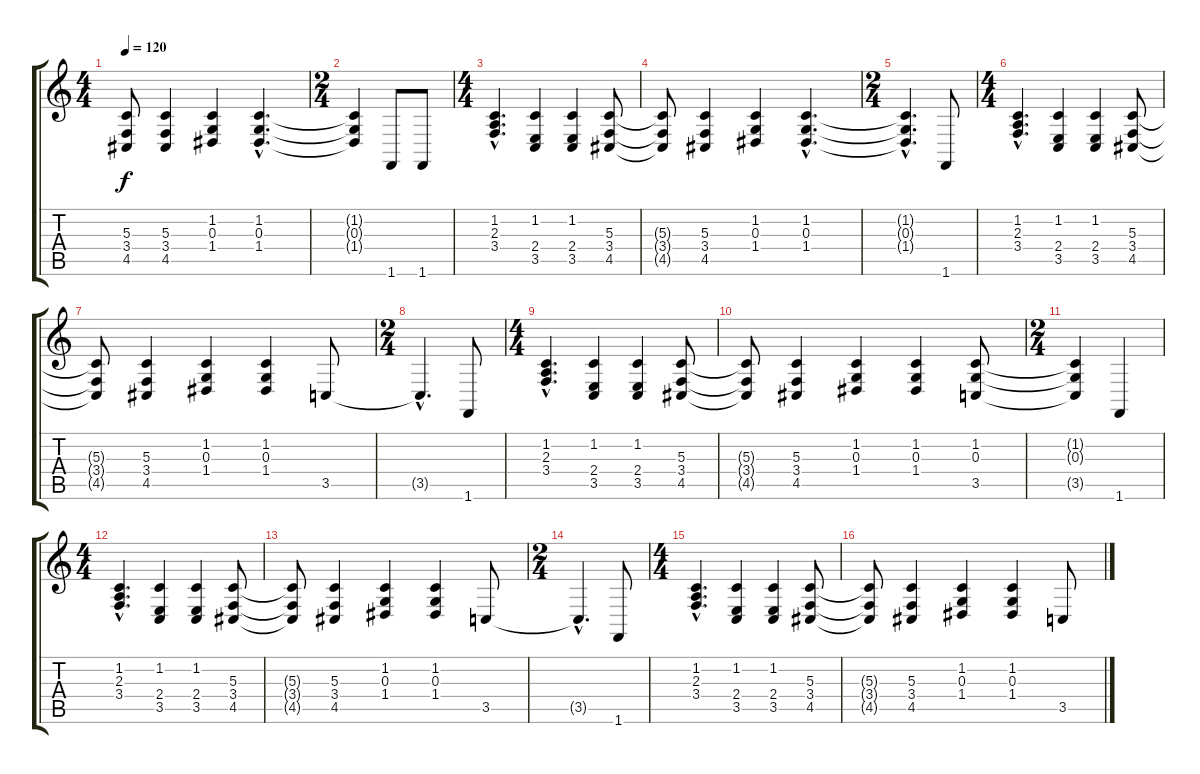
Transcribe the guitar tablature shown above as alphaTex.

\track "" {instrument harpsichord}
\staff {score tabs}
\tuning (E4 B3 G3 D3 A2 E2) {hide}
\ts (4 4)
\tempo 120
\clef g2
\ks c
(5.3{t} 3.4{t} 4.5{t}).8{dy f} (5.3 3.4 4.5).4 (1.2 0.3 1.4).4 (1.2{hac} 0.3{hac} 1.4{hac}).4{d} |
\ts (2 4)
(1.2{t} 0.3{t} 1.4{t}).4 1.6.8 1.6.8 |
\ts (4 4)
(1.2{hac} 2.3{hac} 3.4{hac}).4{d} (1.2 2.4 3.5).4 (1.2 2.4 3.5).4 (5.3 3.4 4.5).8 |
(5.3{t} 3.4{t} 4.5{t}).8 (5.3 3.4 4.5).4 (1.2 0.3 1.4).4 (1.2{hac} 0.3{hac} 1.4{hac}).4{d} |
\ts (2 4)
(1.2{hac t} 0.3{hac t} 1.4{hac t}).4{d} 1.6.8 |
\ts (4 4)
(1.2{hac} 2.3{hac} 3.4{hac}).4{d} (1.2 2.4 3.5).4 (1.2 2.4 3.5).4 (5.3 3.4 4.5).8 |
(5.3{t} 3.4{t} 4.5{t}).8 (5.3 3.4 4.5).4 (1.2 0.3 1.4).4 (1.2 0.3 1.4).4 3.5.8 |
\ts (2 4)
3.5{hac t}.4{d} 1.6.8 |
\ts (4 4)
(1.2{hac} 2.3{hac} 3.4{hac}).4{d} (1.2 2.4 3.5).4 (1.2 2.4 3.5).4 (5.3 3.4 4.5).8 |
(5.3{t} 3.4{t} 4.5{t}).8 (5.3 3.4 4.5).4 (1.2 0.3 1.4).4 (1.2 0.3 1.4).4 (1.2 0.3 3.5).8 |
\ts (2 4)
(1.2{t} 0.3{t} 3.5{t}).4 1.6.4 |
\ts (4 4)
(1.2{hac} 2.3{hac} 3.4{hac}).4{d} (1.2 2.4 3.5).4 (1.2 2.4 3.5).4 (5.3 3.4 4.5).8 |
(5.3{t} 3.4{t} 4.5{t}).8 (5.3 3.4 4.5).4 (1.2 0.3 1.4).4 (1.2 0.3 1.4).4 3.5.8 |
\ts (2 4)
3.5{hac t}.4{d} 1.6.8 |
\ts (4 4)
(1.2{hac} 2.3{hac} 3.4{hac}).4{d} (1.2 2.4 3.5).4 (1.2 2.4 3.5).4 (5.3 3.4 4.5).8 |
(5.3{t} 3.4{t} 4.5{t}).8 (5.3 3.4 4.5).4 (1.2 0.3 1.4).4 (1.2 0.3 1.4).4 3.5.8
